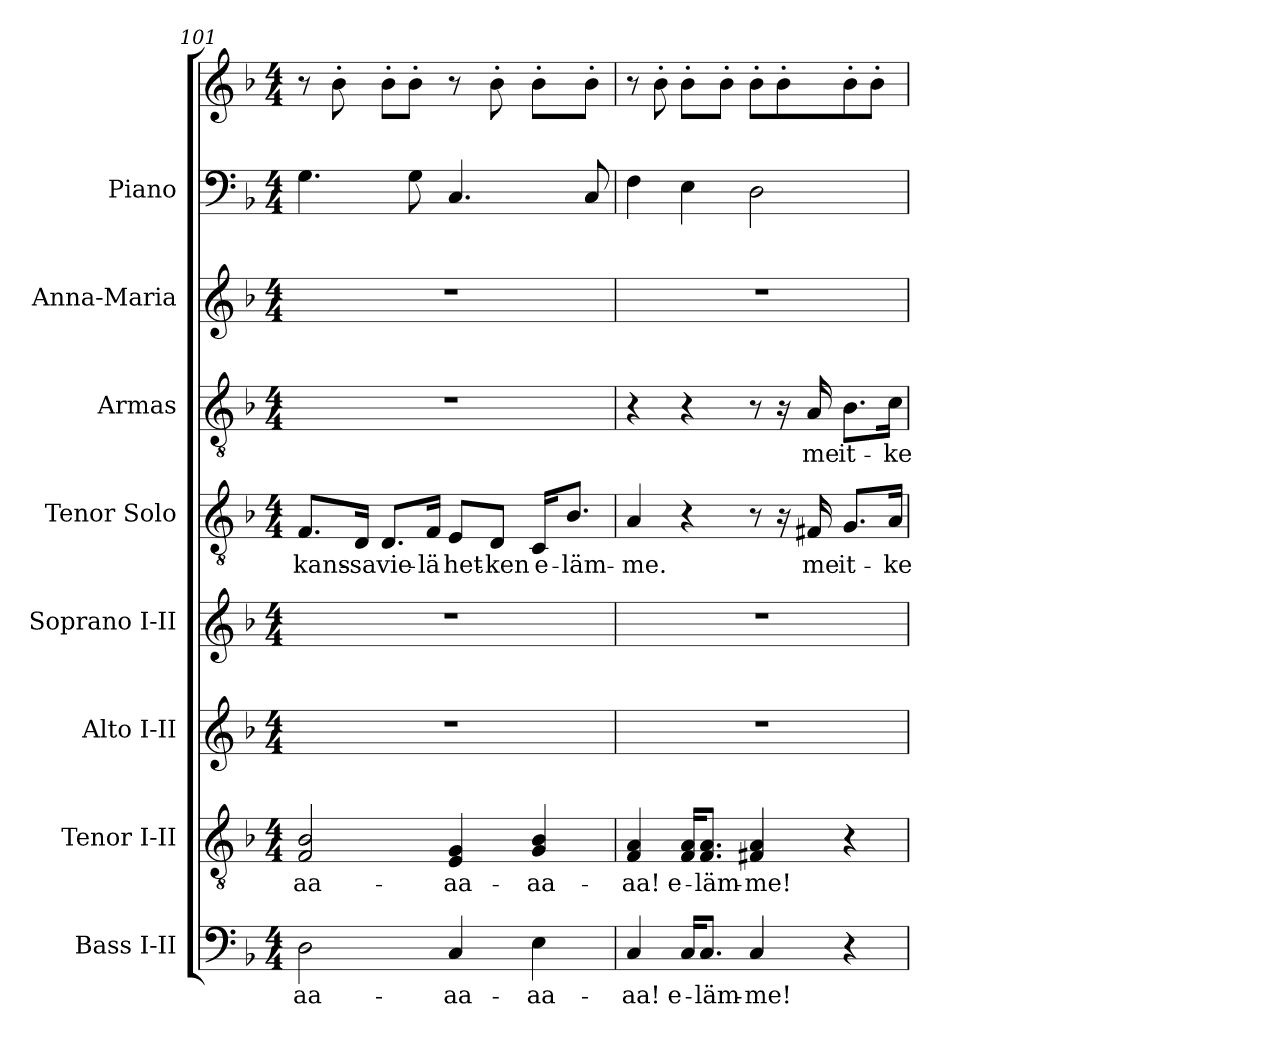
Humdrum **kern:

**kern	**text	**kern	**text	**kern	**kern	**kern	**text	**kern	**text	**kern	**kern	**kern
*part8	*part8	*part7	*part7	*part6	*part5	*part4	*part4	*part3	*part3	*part2	*part1	*part1
*staff9	*staff9	*staff8	*staff8	*staff7	*staff6	*staff5	*staff5	*staff4	*staff4	*staff3	*staff2	*staff1
*I"Bass I-II	*	*I"Tenor I-II	*	*I"Alto I-II	*I"Soprano I-II	*I"Tenor Solo	*	*I"Armas	*	*I"Anna-Maria	*I"Piano	*
*I'B.	*	*I'T.	*	*I'A.	*I'S.	*I'T. Solo	*	*I'Armas	*	*I'A-M	*I'Pno.	*
*clefF4	*	*clefGv2	*	*clefG2	*clefG2	*clefGv2	*	*clefGv2	*	*clefG2	*clefF4	*clefG2
*	*	*ITrd7c12	*	*	*	*ITrd7c12	*	*ITrd7c12	*	*	*	*
*k[b-]	*	*k[b-]	*	*k[b-]	*k[b-]	*k[b-]	*	*k[b-]	*	*k[b-]	*k[b-]	*k[b-]
*F:	*	*F:	*	*F:	*F:	*F:	*	*F:	*	*F:	*F:	*F:
*M4/4	*	*M4/4	*	*M4/4	*M4/4	*M4/4	*	*M4/4	*	*M4/4	*M4/4	*M4/4
=101	=101	=101	=101	=101	=101	=101	=101	=101	=101	=101	=101	=101
!	!LO:LY:b:color=#000000	!	!	!	!	!	!	!	!	!	!	!
!	!	!	!LO:LY:b:color=#000000	!	!	!	!	!	!	!	!	!
!	!	!	!	!	!	!	!LO:LY:b:color=#000000	!	!	!	!	!
2Di\	aa-	2FFi/ 2BB-i	aa-	1r	1r	8.FFi/L	kans-	1r	.	1r	4.Gi\	8r
.	.	.	.	.	.	.	.	.	.	.	.	8b-'i\
!	!	!	!	!	!	!	!LO:LY:b:color=#000000	!	!	!	!	!
.	.	.	.	.	.	16DDi/Jk	-sa	.	.	.	.	.
!	!	!	!	!	!	!	!LO:LY:b:color=#000000	!	!	!	!	!
.	.	.	.	.	.	8.DDi/L	vie-	.	.	.	.	8b-'i\L
.	.	.	.	.	.	.	.	.	.	.	8Gi\	8b-'i\J
!	!	!	!	!	!	!	!LO:LY:b:color=#000000	!	!	!	!	!
.	.	.	.	.	.	16FFi/Jk	-lä	.	.	.	.	.
!	!LO:LY:b:color=#000000	!	!	!	!	!	!	!	!	!	!	!
!	!	!	!LO:LY:b:color=#000000	!	!	!	!	!	!	!	!	!
!	!	!	!	!	!	!	!LO:LY:b:color=#000000	!	!	!	!	!
4Ci/	-aa-	4EEi/ 4GGi	-aa-	.	.	8EEi/L	het-	.	.	.	4.Ci/	8r
!	!	!	!	!	!	!	!LO:LY:b:color=#000000	!	!	!	!	!
.	.	.	.	.	.	8DDi/J	-ken	.	.	.	.	8b-'i\
!	!LO:LY:b:color=#000000	!	!	!	!	!	!	!	!	!	!	!
!	!	!	!LO:LY:b:color=#000000	!	!	!	!	!	!	!	!	!
!	!	!	!	!	!	!	!LO:LY:b:color=#000000	!	!	!	!	!
4Ei\	-aa-	4GGi/ 4BB-i	-aa-	.	.	16CCi/KL	e-	.	.	.	.	8b-'i\L
!	!	!	!	!	!	!	!LO:LY:b:color=#000000	!	!	!	!	!
.	.	.	.	.	.	8.BB-i/J	-läm-	.	.	.	.	.
.	.	.	.	.	.	.	.	.	.	.	8Ci/	8b-'i\J
!!LO:PB:g=z
=102	=102	=102	=102	=102	=102	=102	=102	=102	=102	=102	=102	=102
!	!LO:LY:b:color=#000000	!	!	!	!	!	!	!	!	!	!	!
!	!	!	!LO:LY:b:color=#000000	!	!	!	!	!	!	!	!	!
!	!	!	!	!	!	!	!LO:LY:b:color=#000000	!	!	!	!	!
4Ci/	-aa!	4FFi/ 4AAi	-aa!	1r	1r	4AAi/	-me.	4r	.	1r	4Fi\	8r
.	.	.	.	.	.	.	.	.	.	.	.	8b-'i\
!	!LO:LY:b:color=#000000	!	!	!	!	!	!	!	!	!	!	!
!	!	!	!LO:LY:b:color=#000000	!	!	!	!	!	!	!	!	!
16Ci/KL	e-	16FFi/ 16AAiKL	e-	.	.	4r	.	4r	.	.	4Ei\	8b-'i\L
!	!LO:LY:b:color=#000000	!	!	!	!	!	!	!	!	!	!	!
!	!	!	!LO:LY:b:color=#000000	!	!	!	!	!	!	!	!	!
8.Ci/J	-läm-	8.FFi/ 8.AAiJ	-läm-	.	.	.	.	.	.	.	.	.
.	.	.	.	.	.	.	.	.	.	.	.	8b-'i\J
!	!LO:LY:b:color=#000000	!	!	!	!	!	!	!	!	!	!	!
!	!	!	!LO:LY:b:color=#000000	!	!	!	!	!	!	!	!	!
4Ci/	-me!	4FF#Xi/ 4AAi	-me!	.	.	8r	.	8r	.	.	2Di\	8b-'i\L
.	.	.	.	.	.	16r	.	16r	.	.	.	8b-'i\
!	!	!	!	!	!	!	!LO:LY:b:color=#000000	!	!	!	!	!
!	!	!	!	!	!	!	!	!	!LO:LY:b:color=#000000	!	!	!
.	.	.	.	.	.	16FF#Xi/	me	16AAi/	me	.	.	.
!	!	!	!	!	!	!	!LO:LY:b:color=#000000	!	!	!	!	!
!	!	!	!	!	!	!	!	!	!LO:LY:b:color=#000000	!	!	!
4r	.	4r	.	.	.	8.GGi/L	it-	8.BB-i\L	it-	.	.	8b-'i\
.	.	.	.	.	.	.	.	.	.	.	.	8b-'i\J
!	!	!	!	!	!	!	!LO:LY:b:color=#000000	!	!	!	!	!
!	!	!	!	!	!	!	!	!	!LO:LY:b:color=#000000	!	!	!
.	.	.	.	.	.	16AAi/Jk	-ke-	16Ci\Jk	-ke-	.	.	.
=	=	=	=	=	=	=	=	=	=	=	=	=
*-	*-	*-	*-	*-	*-	*-	*-	*-	*-	*-	*-	*-
